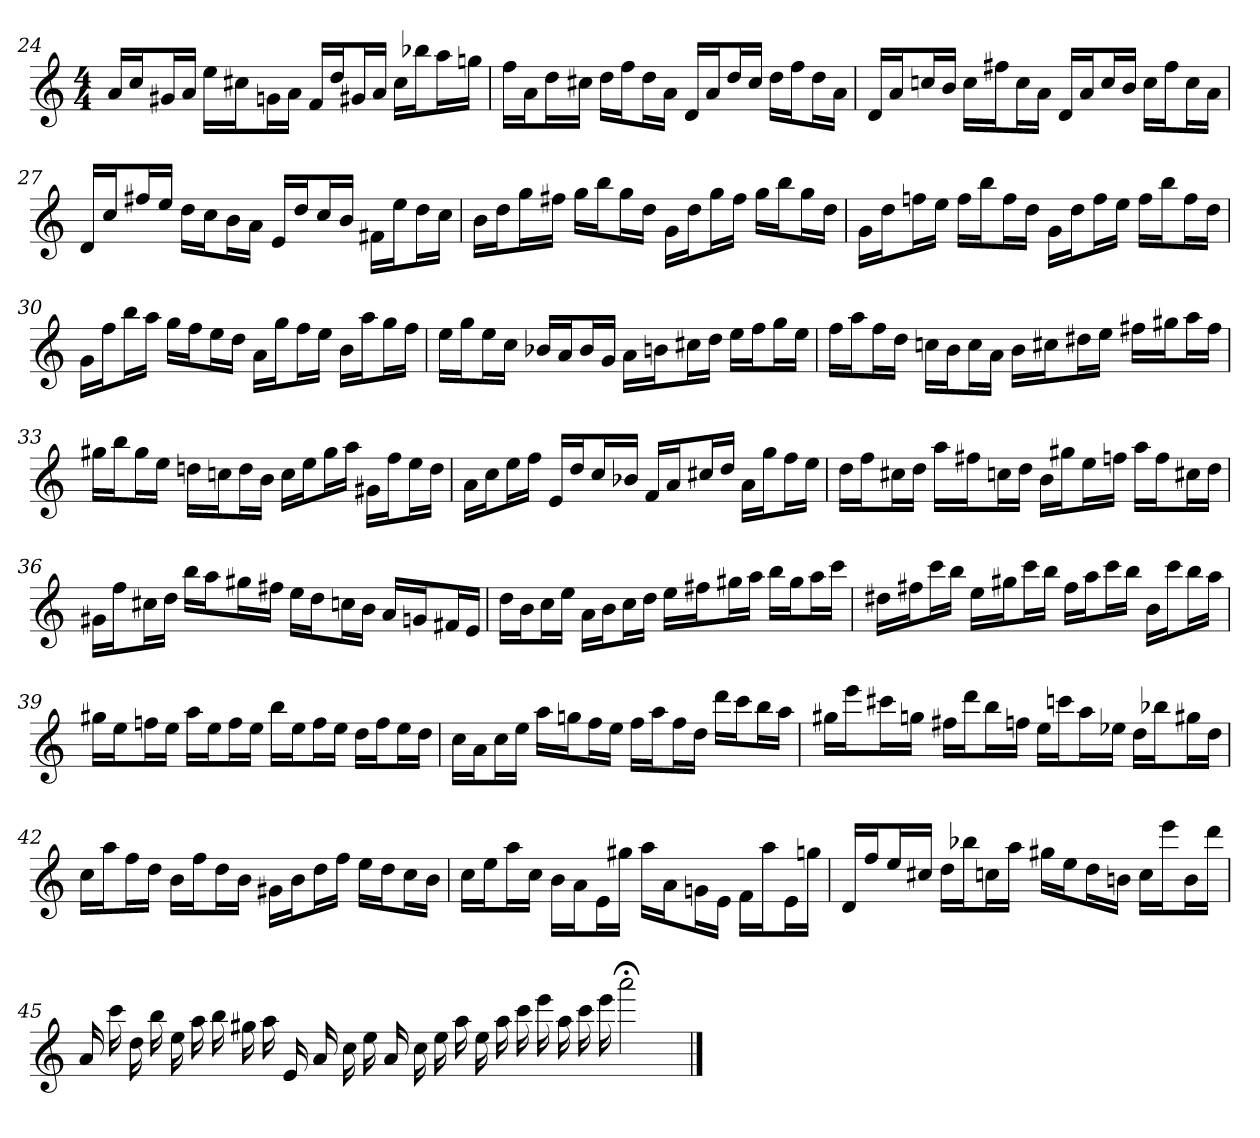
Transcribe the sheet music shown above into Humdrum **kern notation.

**kern
*part1
*staff1
*M4/4
=24
16aLL
16ccJ
16g#XL
16aJJ
16eeLL
16cc#XJ
16gnL
16aJJ
16fLL
16ddJ
16g#XL
16aJJ
16cc#LL
16bb-XJ
16aaL
16ggnJJ
=25
16ffLL
16aJ
16ddL
16cc#XJJ
16ddLL
16ffJ
16ddL
16aJJ
16dLL
16aJ
16ddL
16cc#JJ
16ddLL
16ffJ
16ddL
16aJJ
=26
16dLL
16aJ
16ccnL
16bJJ
16ccLL
16ff#XJ
16ccL
16aJJ
16dLL
16aJ
16ccL
16bJJ
16ccLL
16ff#J
16ccL
16aJJ
=27
16dLL
16ccJ
16ff#XL
16eeJJ
16ddLL
16ccJ
16bL
16aJJ
16eLL
16ddJ
16ccL
16bJJ
16f#XLL
16eeJ
16ddL
16ccJJ
=28
16bLL
16ddJ
16ggL
16ff#XJJ
16ggLL
16bbJ
16ggL
16ddJJ
16gLL
16ddJ
16ggL
16ff#JJ
16ggLL
16bbJ
16ggL
16ddJJ
=29
16gLL
16ddJ
16ffnL
16eeJJ
16ffLL
16bbJ
16ffL
16ddJJ
16gLL
16ddJ
16ffL
16eeJJ
16ffLL
16bbJ
16ffL
16ddJJ
=30
16gLL
16ffJ
16bbL
16aaJJ
16ggLL
16ffJ
16eeL
16ddJJ
16aLL
16ggJ
16ffL
16eeJJ
16bLL
16aaJ
16ggL
16ffJJ
=31
16eeLL
16ggJ
16eeL
16ccJJ
16b-XLL
16aJ
16b-L
16gJJ
16aLL
16bnJ
16cc#XL
16ddJJ
16eeLL
16ffJ
16ggL
16eeJJ
=32
16ffLL
16aaJ
16ffL
16ddJJ
16ccnLL
16bJ
16ccL
16aJJ
16bLL
16cc#XJ
16dd#XL
16eeJJ
16ff#XLL
16gg#XJ
16aaL
16ff#JJ
=33
16gg#XLL
16bbJ
16gg#L
16eeJJ
16ddnLL
16ccnJ
16ddL
16bJJ
16ccLL
16eeJ
16gg#L
16aaJJ
16g#XLL
16ffJ
16eeL
16ddJJ
=34
16aLL
16ccJ
16eeL
16ffJJ
16eLL
16ddJ
16ccL
16b-XJJ
16fLL
16aJ
16cc#XL
16ddJJ
16aLL
16ggJ
16ffL
16eeJJ
=35
16ddLL
16ffJ
16cc#XL
16ddJJ
16aaLL
16ff#XJ
16ccnL
16ddJJ
16bLL
16gg#XJ
16eeL
16ffnJJ
16aaLL
16ffJ
16cc#XL
16ddJJ
=36
16g#XLL
16ffJ
16cc#XL
16ddJJ
16bbLL
16aaJ
16gg#XL
16ff#XJJ
16eeLL
16ddJ
16ccnL
16bJJ
16aLL
16gnJ
16f#XL
16eJJ
=37
16ddLL
16bJ
16ccL
16eeJJ
16aLL
16bJ
16ccL
16ddJJ
16eeLL
16ff#XJ
16gg#XL
16aaJJ
16bbLL
16gg#J
16aaL
16cccJJ
=38
16dd#XLL
16ff#XJ
16cccL
16bbJJ
16eeLL
16gg#XJ
16cccL
16bbJJ
16ff#LL
16aaJ
16cccL
16bbJJ
16bLL
16cccJ
16bbL
16aaJJ
=39
16gg#XLL
16eeJ
16ffnL
16eeJJ
16aaLL
16eeJ
16ffL
16eeJJ
16bbLL
16eeJ
16ffL
16eeJJ
16ddLL
16ffJ
16eeL
16ddJJ
=40
16ccLL
16aJ
16ccL
16eeJJ
16aaLL
16ggnJ
16ffL
16eeJJ
16ffLL
16aaJ
16ffL
16ddJJ
16dddLL
16cccJ
16bbL
16aaJJ
=41
16gg#XLL
16eeeJ
16ccc#XL
16ggnJJ
16ff#XLL
16dddJ
16bbL
16ffnJJ
16eeLL
16cccnJ
16aaL
16ee-XJJ
16ddLL
16bb-XJ
16gg#XL
16ddJJ
=42
16ccLL
16aaJ
16ffL
16ddJJ
16bLL
16ffJ
16ddL
16bJJ
16g#XLL
16bJ
16ddL
16ffJJ
16eeLL
16ddJ
16ccL
16bJJ
=43
16ccLL
16eeJ
16aaL
16ccJJ
16bLL
16aJ
16eL
16gg#XJJ
16aaLL
16aJ
16gnL
16eJJ
16fLL
16aaJ
16eL
16ggnJJ
=44
16dLL
16ffJ
16eeL
16cc#XJJ
16ddLL
16bb-XJ
16ccnL
16aaJJ
16gg#XLL
16eeJ
16ddL
16bnJJ
16ccLL
16eeeJ
16bL
16dddJJ
=45
16a
16ccc
16dd
16bb
16ee
16aa
16bb
16gg#X
16aa
16e
16a
16cc
16ee
16a
16cc
16ee
16aa
16ee
16aa
16ccc
16eee
16aa
16ccc
16eee
2aaa;<
==
*-
